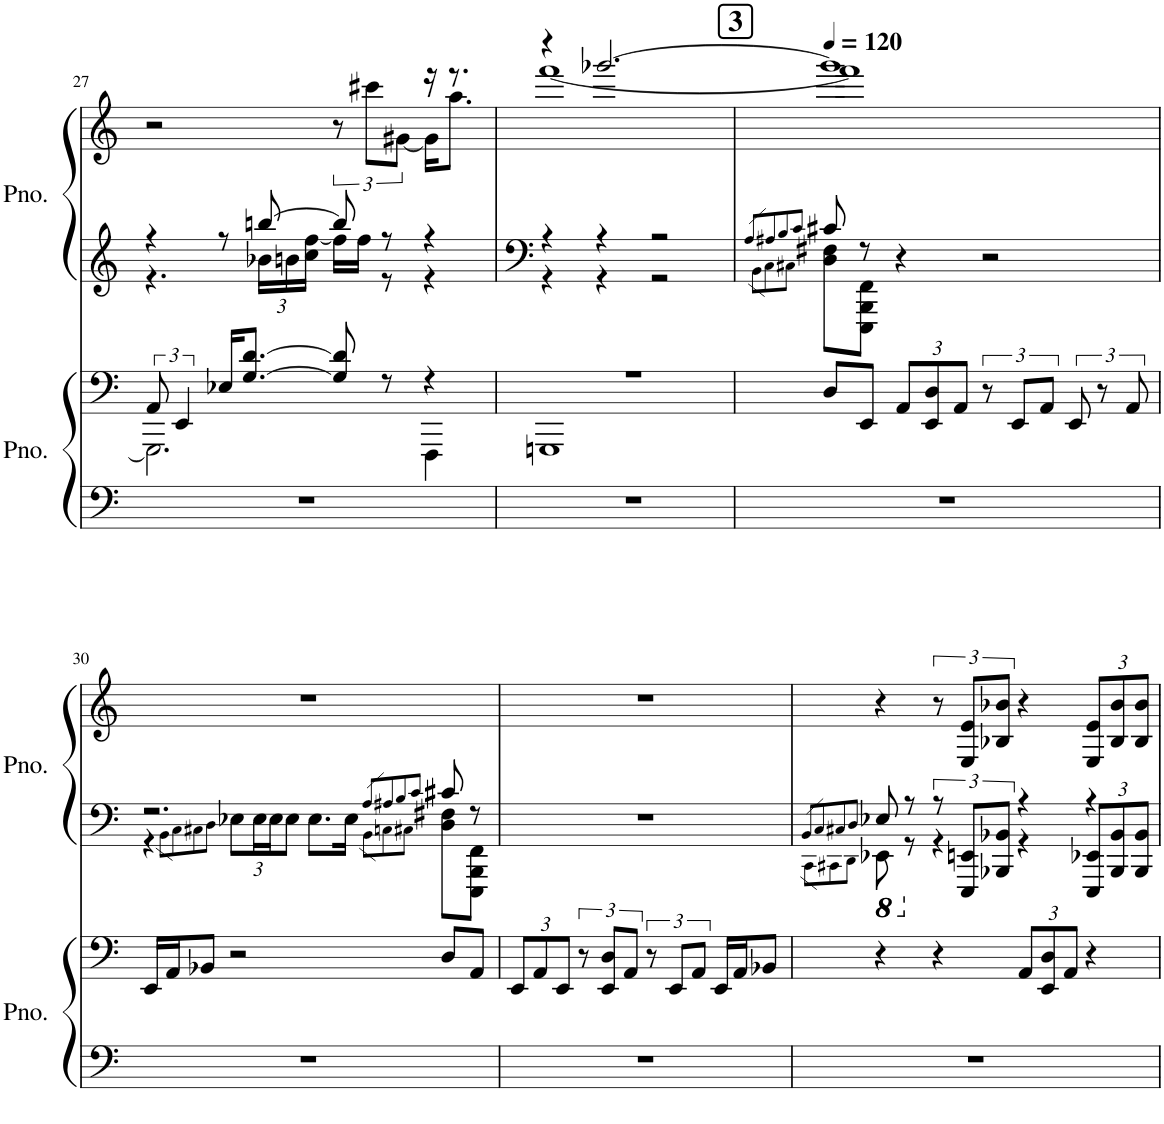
**kern	**kern	**kern	**kern
*part2	*part2	*part1	*part1
*staff4	*staff3	*staff2	*staff1
*I"Piano	*	*I"Piano	*
*I'Pno.	*	*I'Pno.	*
!!LO:PB:g=z
*clefF4	*clefF4	*clefG2	*clefG2
*k[]	*k[]	*k[]	*k[]
*M4/4	*M4/4	*M4/4	*M4/4
=27	=27	=27	=27
*	*^	*^	*^
1r	12AA/	2.GGG#\]	4r	4.r	2r	2.ryy
.	6EE/	.	.	.	.	.
.	16E-X/KL	.	8r	.	.	.
.	[8.G/ [8.d/J	.	.	.	.	.
*	*	*	*	*Xbrackettup	*	*
.	.	.	[8bbn/	24b-X\LL	.	.
.	.	.	.	24bn\	.	.
.	.	.	.	24cc\ [24ff\JJ	.	.
.	8G/] 8d/]	.	8bb/]	16ff\LL]	12r	.
.	.	.	.	16ff\JJ	.	.
.	.	.	.	.	12ccc#X\L	.
.	8r	.	8r	8r	.	.
.	.	.	.	.	[12g#X\J	.
.	4r	4FFF\	4r	4r	16r	16g#\KL]
.	.	.	.	.	8.r	8.aa\J
=28	=28	=28	=28	=28	=28	=28
1r	1r	1GGGn	4r	4r	4r	[1fff
.	.	.	4r	4r	[2.ggg-X/	.
.	.	.	2r	2r	.	.
*	*v	*v	*	*	*	*
=29	=29	=29	=29	=29	=29
!!LO:REH:place=s1:a:B:cj:fs=14:t=3	!!
*	*	*	*	*MM120	*
.	.	8qA/L	.	.	.
.	.	8qA#X/	8qBB\L	.	.
.	.	8qB/	8qC\	.	.
.	.	8qc/J	8qC#X\J	.	.
1r	8D/L	8c#X/	8D\ 8F#X\L	1ggg-]	1fff]
.	8EE/J	8r	8EEE\ 8BBB\ 8FF\J	.	.
*	*Xbrackettup	*	*	*	*
.	12AA/L	4r	2.ryy	.	.
.	12EE/ 12D/	.	.	.	.
.	12AA/J	.	.	.	.
*	*brackettup	*	*	*	*
.	12r	2r	.	.	.
.	12EE/L	.	.	.	.
.	12AA/J	.	.	.	.
.	12EE/	.	.	.	.
.	12r	.	.	.	.
.	12AA/	.	.	.	.
*	*	*	*	*v	*v
!!LO:LB:g=z
=30	=30	=30	=30	=30
1r	16EE/LL	2.r	4r	1r
.	16AA/J	.	.	.
.	8BB-X/J	.	.	.
.	.	.	8qBB\L	.
.	.	.	8qC\	.
.	.	.	8qC#X\	.
.	.	.	8qD\J	.
.	2r	.	12E-X\L	.
.	.	.	24E-\L	.
.	.	.	24E-\J	.
.	.	.	12E-\J	.
.	.	.	8.E-\L	.
.	.	.	16E-\Jk	.
.	.	8qA/L	.	.
.	.	8qA#X/	8qBB\L	.
.	.	8qB/	8qCn\	.
.	.	8qc/J	8qC#X\J	.
.	8D/L	8c#X/	8D\ 8F#X\L	.
.	8AA/J	8r	8EEE\ 8BBB\ 8FF\J	.
*	*	*v	*v	*
=31	=31	=31	=31
*	*Xbrackettup	*	*
1r	12EE/L	1r	1r
.	12AA/	.	.
.	12EE/J	.	.
*	*brackettup	*	*
.	12r	.	.
.	12EE/ 12D/L	.	.
.	12AA/J	.	.
.	12r	.	.
.	12EE/L	.	.
.	12AA/J	.	.
.	16EE/LL	.	.
.	16AA/J	.	.
.	8BB-X/J	.	.
=32	=32	=32	=32
.	.	8qBBB/L	.
*	*	*^	*
.	.	8qCC/	8qCCC\L	.
.	.	8qCC#X/	8qCCC#X\	.
.	.	8qDD/J	8qDDD\J	.
1r	4r	8EE-X/	8EEE-X\	4r
.	.	8r	8r	.
*	*	*brackettup	*	*
.	4r	12r	4r	12r
.	.	12EEE/ 12EEn/L	.	12E/ 12e/L
.	.	12BBB-X/ 12BB-X/J	.	12B-X/ 12b-X/J
*	*Xbrackettup	*	*	*
.	12AA/L	4r	4r	4r
.	12EE/ 12D/	.	.	.
.	12AA/J	.	.	.
*	*	*	*Xbrackettup	*Xbrackettup
.	4r	4r	12EEE/ 12EE-X/L	12E/ 12e/L
.	.	.	12BBB-/ 12BB-/	12B-/ 12b-/
.	.	.	12BBB-/ 12BB-/J	12B-/ 12b-/J
*	*	*v	*v	*
=	=	=	=
*-	*-	*-	*-
